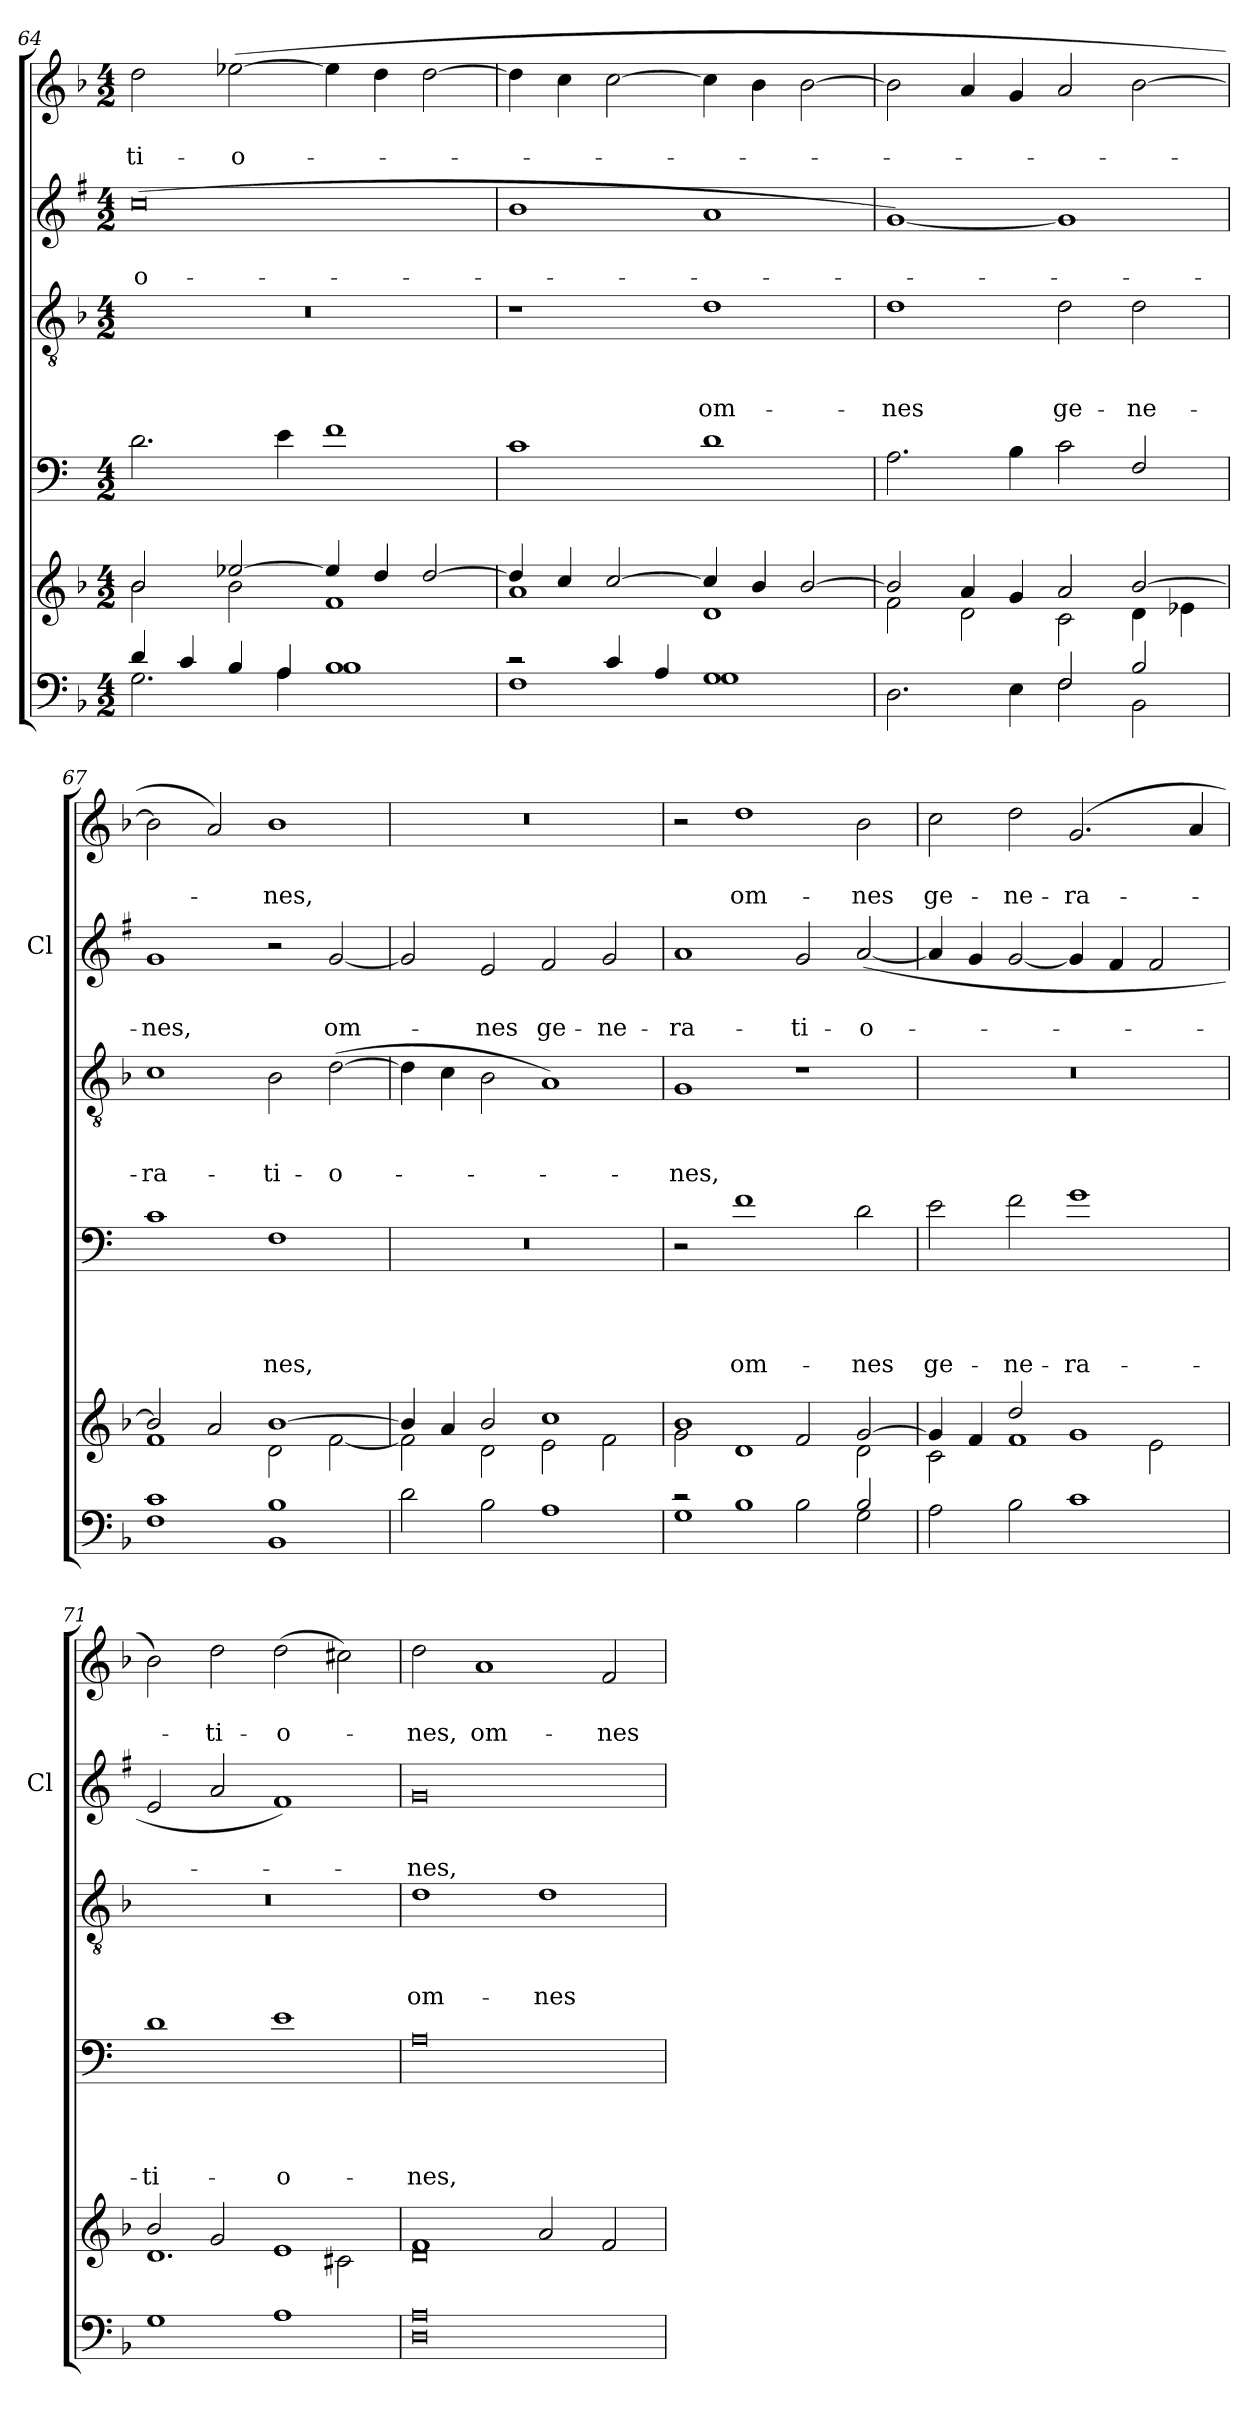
**kern	**kern	**kern	**text	**text	**text	**text	**kern	**text	**text	**text	**kern	**text	**text	**kern	**text	**text
*part5	*part5	*part4	*part4	*part4	*part4	*part4	*part3	*part3	*part3	*part3	*part2	*part2	*part2	*part1	*part1	*part1
*staff6	*staff5	*staff4	*staff4	*staff4	*staff4	*staff4	*staff3	*staff3	*staff3	*staff3	*staff2	*staff2	*staff2	*staff1	*staff1	*staff1
*	*	*	*	*	*	*	*	*	*	*	*I'Cl	*	*	*	*	*
*clefF4	*clefG2	*clefF4	*	*	*	*	*clefGv2	*	*	*	*clefG2	*	*	*clefG2	*	*
*	*	*ITrd4c7	*	*	*	*	*	*	*	*	*ITrd1c2	*	*	*	*	*
*k[b-]	*k[b-]	*k[b-]	*	*	*	*	*k[b-]	*	*	*	*k[b-]	*	*	*k[b-]	*	*
*F:	*F:	*F:	*	*	*	*	*F:	*	*	*	*F:	*	*	*F:	*	*
*M4/2	*M4/2	*M4/2	*	*	*	*	*M4/2	*	*	*	*M4/2	*	*	*M4/2	*	*
=64	=64	=64	=64	=64	=64	=64	=64	=64	=64	=64	=64	=64	=64	=64	=64	=64
*^	*^	*	*	*	*	*	*	*	*	*	*	*	*	*	*	*
4d/	2.G\	2b-/	2b-\	2.G\	.	.	.	.	0r	.	.	.	(0b-	.	-o-	2dd\	.	-ti-
4c/	.	.	.	.	.	.	.	.	.	.	.	.	.	.	.	.	.	.
4B-/	.	[>2ee-X/	2b-\	.	.	.	.	.	.	.	.	.	.	.	.	([2ee-X\	.	-o-
4A/	4A\	.	.	4A\	.	.	.	.	.	.	.	.	.	.	.	.	.	.
1B-	1B-	4ee-/]	1f	1B-	.	.	.	.	.	.	.	.	.	.	.	4ee-\]	.	.
.	.	4dd/	.	.	.	.	.	.	.	.	.	.	.	.	.	4dd\	.	.
.	.	[>2dd/	.	.	.	.	.	.	.	.	.	.	.	.	.	[2dd\	.	.
=65	=65	=65	=65	=65	=65	=65	=65	=65	=65	=65	=65	=65	=65	=65	=65	=65	=65	=65
2rc	1F	4dd/]	1a	1F	.	.	.	.	1r	.	.	.	1a	.	.	4dd\]	.	.
.	.	4cc/	.	.	.	.	.	.	.	.	.	.	.	.	.	4cc\	.	.
4c/	.	[>2cc/	.	.	.	.	.	.	.	.	.	.	.	.	.	[2cc\	.	.
4A/	.	.	.	.	.	.	.	.	.	.	.	.	.	.	.	.	.	.
1G	1G	4cc/]	1d	1G	.	.	.	.	1d	.	.	om-	1g	.	.	4cc\]	.	.
.	.	4b-/	.	.	.	.	.	.	.	.	.	.	.	.	.	4b-\	.	.
.	.	[>2b-/	.	.	.	.	.	.	.	.	.	.	.	.	.	[2b-\	.	.
!!LO:LB:g=z
=66	=66	=66	=66	=66	=66	=66	=66	=66	=66	=66	=66	=66	=66	=66	=66	=66	=66	=66
1ryy	2.D\	2b-/]	2f\	2.D\	.	.	.	.	1d	.	.	-nes	[1f)	.	.	2b-\]	.	.
.	.	4a/	2d\	.	.	.	.	.	.	.	.	.	.	.	.	4a/	.	.
.	4E\	4g/	.	4E\	.	.	.	.	.	.	.	.	.	.	.	4g/	.	.
2F/	2F\	2a/	2c\	2F\	.	.	.	.	2d\	.	.	ge-	1f]	.	.	2a/	.	.
2B-/	2BB-\	[>2b-/	4d\	2BB-/	.	.	.	.	2d\	.	.	-ne-	.	.	.	[2b-\	.	.
.	.	.	4e-X\	.	.	.	.	.	.	.	.	.	.	.	.	.	.	.
=67	=67	=67	=67	=67	=67	=67	=67	=67	=67	=67	=67	=67	=67	=67	=67	=67	=67	=67
1c	1F	2b-/]	1f	1F	.	.	.	.	1c	.	.	-ra-	1f	.	-nes,	2b-\]	.	.
.	.	2a/	.	.	.	.	.	.	.	.	.	.	.	.	.	2a/)	.	.
1B-	1BB-	[>1b-	2d\	1BB-	.	.	.	-nes,	2B-\	.	.	-ti-	2r	.	.	1b-	.	-nes,
.	.	.	[<2f\	.	.	.	.	.	([2d\	.	.	-o-	[2f/	.	om-	.	.	.
*v	*v	*	*	*	*	*	*	*	*	*	*	*	*	*	*	*	*	*
=68	=68	=68	=68	=68	=68	=68	=68	=68	=68	=68	=68	=68	=68	=68	=68	=68	=68
2d\	4b-/]	2f\]	0r	.	.	.	.	4d\]	.	.	.	2f/]	.	.	0r	.	.
.	4a/	.	.	.	.	.	.	4c\	.	.	.	.	.	.	.	.	.
2B-\	2b-/	2d\	.	.	.	.	.	2B-\	.	.	.	2d/	.	-nes	.	.	.
1A	1cc	2e\	.	.	.	.	.	1A)	.	.	.	2e/	.	ge-	.	.	.
.	.	2f\	.	.	.	.	.	.	.	.	.	2f/	.	-ne-	.	.	.
=69	=69	=69	=69	=69	=69	=69	=69	=69	=69	=69	=69	=69	=69	=69	=69	=69	=69
*^	*	*	*	*	*	*	*	*	*	*	*	*	*	*	*	*	*
2rc	1G	1b-	2g\	2r	.	.	.	.	1G	.	.	-nes,	1g	.	-ra-	2r	.	.
1B-	.	.	1d	1B-	.	.	.	om-	.	.	.	.	.	.	.	1dd	.	om-
.	2B-\	2f/	.	.	.	.	.	.	1r	.	.	.	2f/	.	-ti-	.	.	.
2B-/	2G\	[>2g/	2d\	2G\	.	.	.	-nes	.	.	.	.	(>[2g/	.	-o-	2b-\	.	-nes
*v	*v	*	*	*	*	*	*	*	*	*	*	*	*	*	*	*	*	*
=70	=70	=70	=70	=70	=70	=70	=70	=70	=70	=70	=70	=70	=70	=70	=70	=70	=70
2A\	4g/]	2c\	2A\	.	.	.	ge-	0r	.	.	.	4g/]	.	.	2cc\	.	ge-
.	4f/	.	.	.	.	.	.	.	.	.	.	4f/	.	.	.	.	.
2B-\	2dd/	1f	2B-\	.	.	.	-ne-	.	.	.	.	[2f/	.	.	2dd\	.	-ne-
1c	1g	.	1c	.	.	.	-ra-	.	.	.	.	4f/]	.	.	(2.g/	.	-ra-
.	.	.	.	.	.	.	.	.	.	.	.	4e/	.	.	.	.	.
.	.	2e\	.	.	.	.	.	.	.	.	.	2e/	.	.	.	.	.
.	.	.	.	.	.	.	.	.	.	.	.	.	.	.	4a/	.	.
!!LO:PB:g=z
=71	=71	=71	=71	=71	=71	=71	=71	=71	=71	=71	=71	=71	=71	=71	=71	=71	=71
1G	2b-/	1.d	1G	.	.	.	-ti-	0r	.	.	.	2d/	.	.	2b-\)	.	.
.	2g/	.	.	.	.	.	.	.	.	.	.	2g/	.	.	2dd\	.	-ti-
1A	1e	.	1A	.	.	.	-o-	.	.	.	.	1e)	.	.	(2dd\	.	-o-
.	.	2c#X\	.	.	.	.	.	.	.	.	.	.	.	.	2cc#X\)	.	.
=72	=72	=72	=72	=72	=72	=72	=72	=72	=72	=72	=72	=72	=72	=72	=72	=72	=72
*^	*	*	*	*	*	*	*	*	*	*	*	*	*	*	*	*	*
0A	0D	1f	0d	0D	.	.	.	-nes,	1d	.	.	om-	0f	.	-nes,	2dd\	.	-nes,
.	.	.	.	.	.	.	.	.	.	.	.	.	.	.	.	1a	.	om-
.	.	2a/	.	.	.	.	.	.	1d	.	.	-nes	.	.	.	.	.	.
.	.	2f/	.	.	.	.	.	.	.	.	.	.	.	.	.	2f/	.	-nes
*v	*v	*	*	*	*	*	*	*	*	*	*	*	*	*	*	*	*	*
*	*v	*v	*	*	*	*	*	*	*	*	*	*	*	*	*	*	*
=	=	=	=	=	=	=	=	=	=	=	=	=	=	=	=	=
*-	*-	*-	*-	*-	*-	*-	*-	*-	*-	*-	*-	*-	*-	*-	*-	*-
